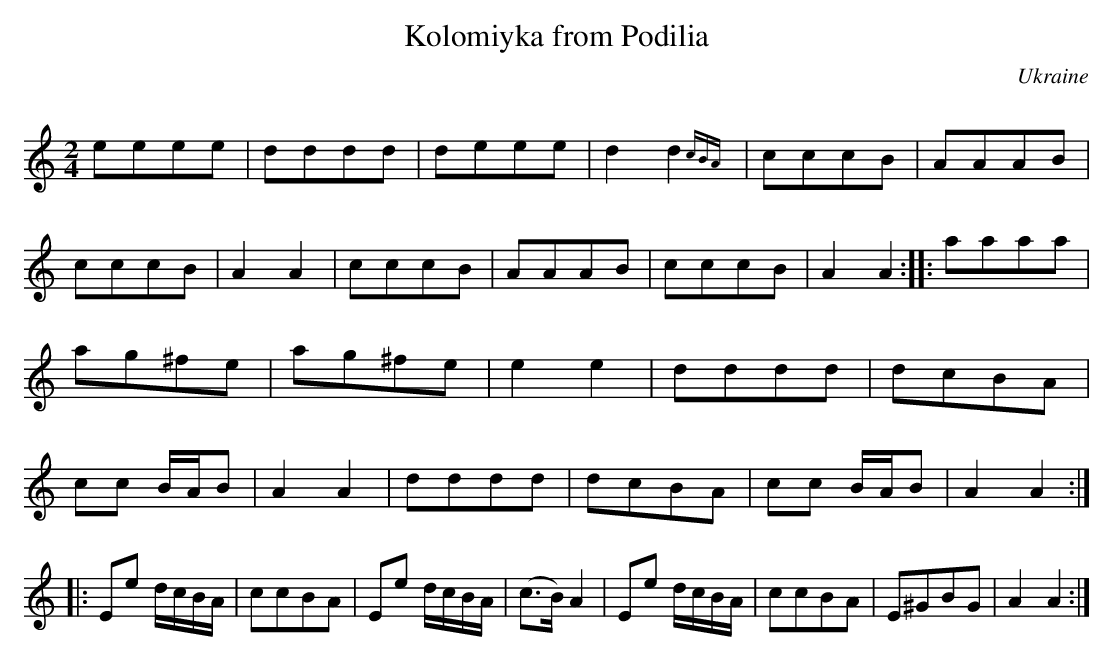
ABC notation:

X:1
T:Kolomiyka from Podilia
Q:200
O:Ukraine
M:2/4
L:1/8
K:AMin
eeee | dddd | deee | d2 d2{cBA} | cccB | AAAB |\
cccB | A2A2 | cccB | AAAB | cccB | A2 A2 :|\
|: aaaa | ag^fe | ag^fe | e2e2 | dddd | dcBA |\
cc B/2A/2B | A2A2 | dddd | dcBA | cc B/2A/2B | A2A2 :|\
|: Ee d/2c/2B/2A/2 | ccBA | Ee d/2c/2B/2A/2 | (c>B) A2 \
| Ee d/2c/2B/2A/2 | ccBA | E^GBG | A2A2 :|
